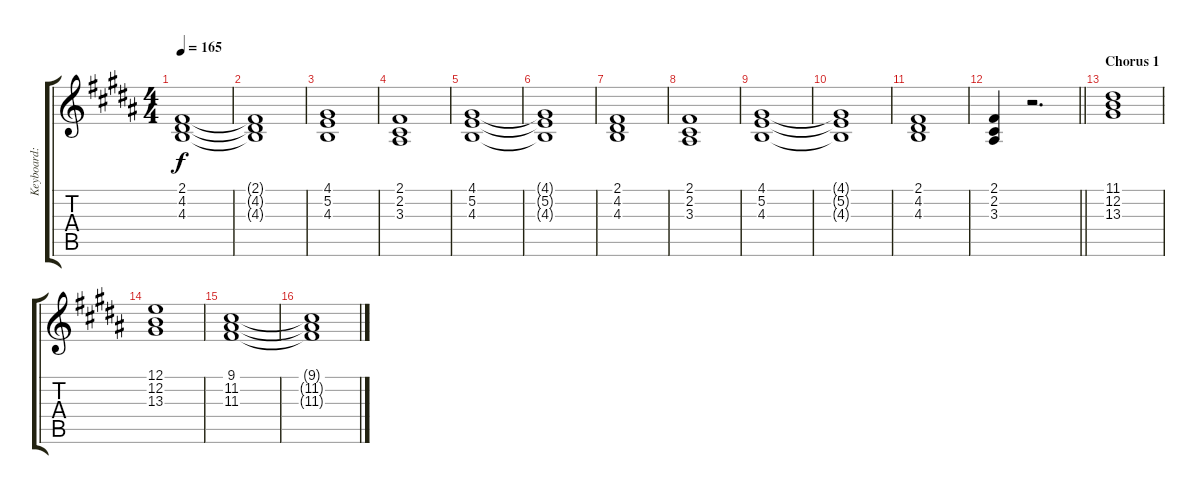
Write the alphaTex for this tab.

\track ("Keyboard: Juha Mäenpää" "Keyboard: ") {instrument stringensemble1}
\staff {score tabs}
\tuning (E4 B3 G3 D3 A2 E2) {hide}
\ts (4 4)
\section ("" "")
\tempo 165
\clef g2
\ks g#minor
(2.1 4.2 4.3).1{dy f} |
(2.1{t} 4.2{t} 4.3{t}).1 |
(4.1 5.2 4.3).1 |
(2.1 2.2 3.3).1 |
(4.1 5.2 4.3).1 |
(4.1{t} 5.2{t} 4.3{t}).1 |
(2.1 4.2 4.3).1 |
(2.1 2.2 3.3).1 |
(4.1 5.2 4.3).1 |
(4.1{t} 5.2{t} 4.3{t}).1 |
(2.1 4.2 4.3).1 |
\barLineRight lightlight
(2.1 2.2 3.3).4 r.2{d} |
\section ("" "Chorus 1")
(11.1 12.2 13.3).1 |
(12.1 12.2 13.3).1 |
(9.1 11.2 11.3).1 |
(9.1{t} 11.2{t} 11.3{t}).1
